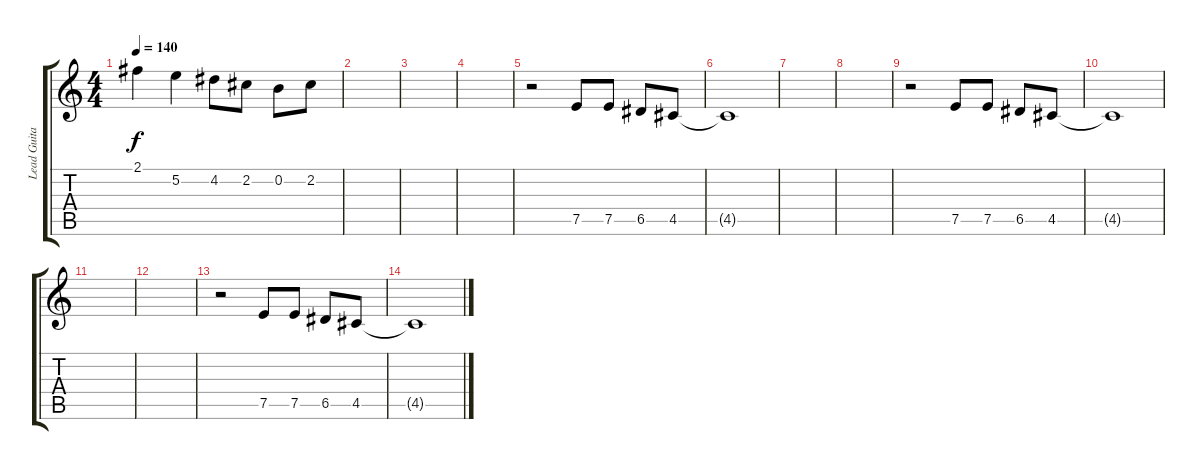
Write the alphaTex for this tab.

\track ("Lead Guitar" "Lead Guita") {instrument electricguitarclean}
\staff {score tabs}
\tuning (E4 B3 G3 D3 A2 E2) {hide}
\ts (4 4)
\tempo 140
\clef g2
\ks c
2.1{t}.4{dy f} 5.2.4 4.2.8 2.2.8 0.2.8 2.2.8 |
|
|
|
r.2 7.5.8{instrument electricguitarclean} 7.5.8 6.5.8 4.5.8 |
4.5{t}.1 |
|
|
r.2 7.5.8{instrument electricguitarclean} 7.5.8 6.5.8 4.5.8 |
4.5{t}.1 |
|
|
r.2 7.5.8{instrument electricguitarclean} 7.5.8 6.5.8 4.5.8 |
4.5{t}.1
